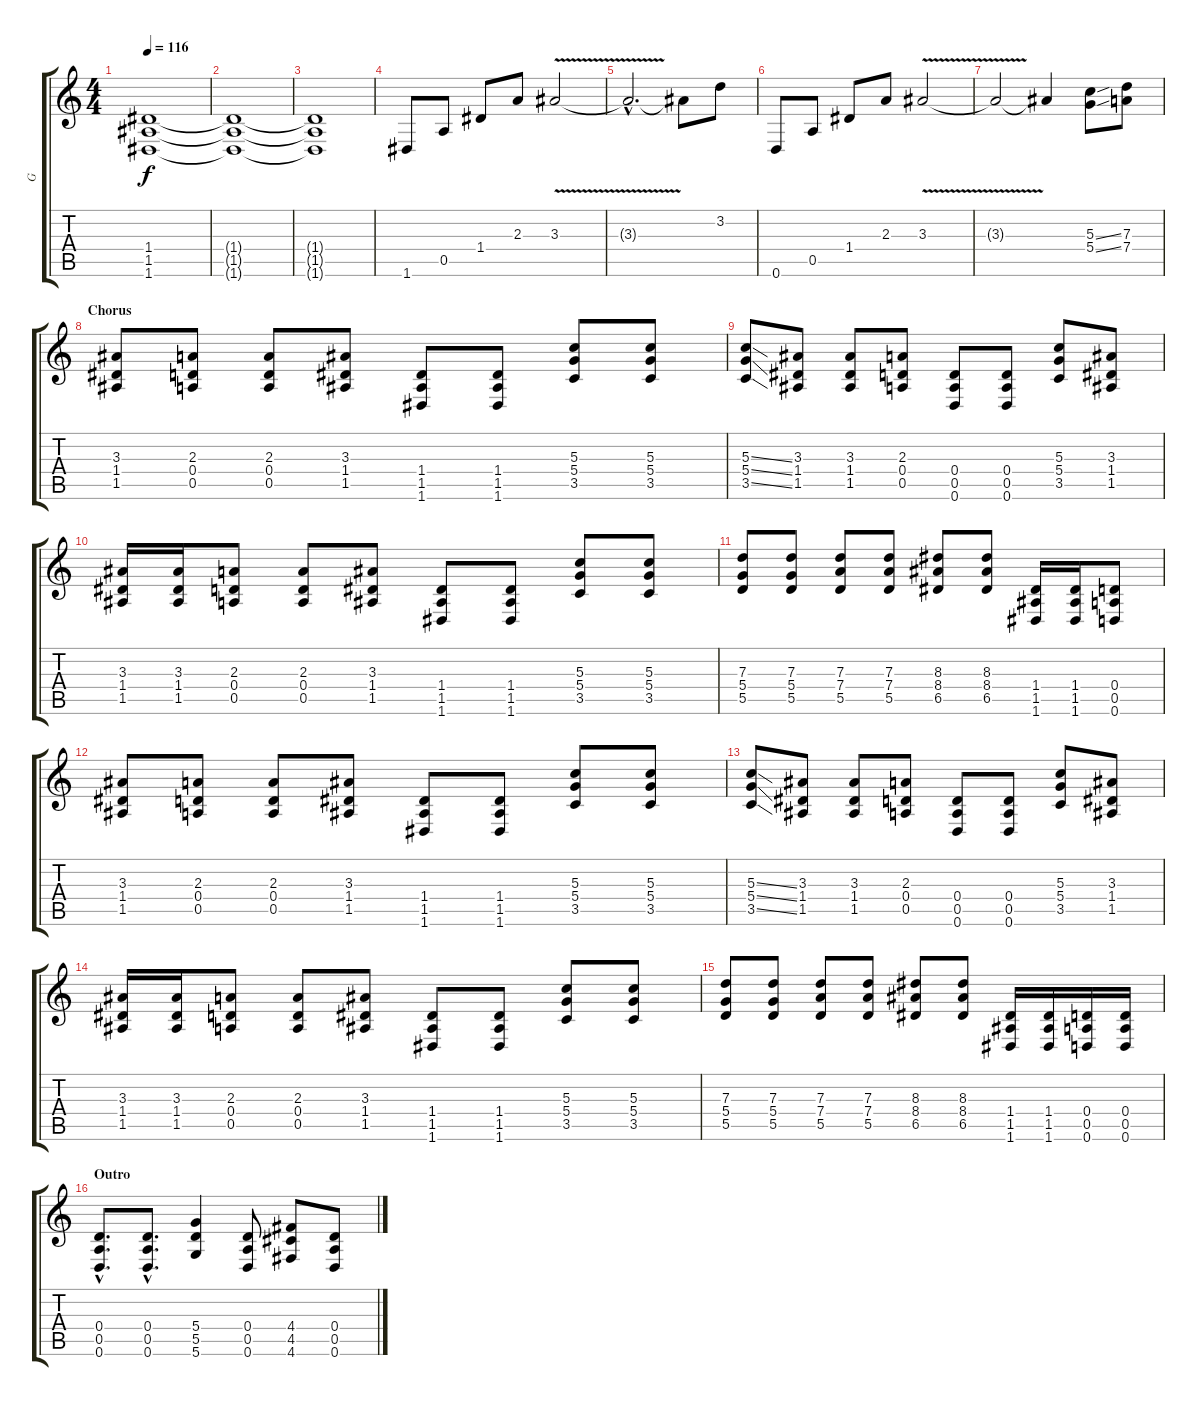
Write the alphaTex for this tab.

\track ("G" "G") {instrument distortionguitar}
\staff {score tabs}
\tuning (E4 B3 G3 D3 A2 D2) {hide}
\ts (4 4)
\tempo 116
\clef g2
\ks c
(1.4{t} 1.5{t} 1.6{t}).1{dy f} |
(1.4{t} 1.5{t} 1.6{t}).1 |
(1.4{t} 1.5{t} 1.6{t}).1 |
1.6.8{volume 15 instrument electricguitarclean} 0.5.8 1.4.8 2.3.8 3.3{v}.2 |
3.3{hac t}.2{d} 3.3{t}.8 3.2.8 |
0.6.8 0.5.8 1.4.8 2.3.8 3.3{v}.2 |
3.3{t}.2 3.3{t}.4 (5.3{ss} 5.4{ss}).8 (7.3 7.4).8 |
\section ("" "Chorus")
(3.3 1.4 1.5).8{instrument distortionguitar} (2.3 0.4 0.5).8 (2.3 0.4 0.5).8 (3.3 1.4 1.5).8 (1.4 1.5 1.6).8 (1.4 1.5 1.6).8 (5.3 5.4 3.5).8 (5.3 5.4 3.5).8 |
(5.3{ss} 5.4{ss} 3.5{ss}).8 (3.3 1.4 1.5).8 (3.3 1.4 1.5).8 (2.3 0.4 0.5).8 (0.4 0.5 0.6).8 (0.4 0.5 0.6).8 (5.3 5.4 3.5).8 (3.3 1.4 1.5).8 |
(3.3 1.4 1.5).16 (3.3 1.4 1.5).16 (2.3 0.4 0.5).8 (2.3 0.4 0.5).8 (3.3 1.4 1.5).8 (1.4 1.5 1.6).8 (1.4 1.5 1.6).8 (5.3 5.4 3.5).8 (5.3 5.4 3.5).8 |
(7.3 5.4 5.5).8 (7.3 5.4 5.5).8 (7.3 7.4 5.5).8 (7.3 7.4 5.5).8 (8.3 8.4 6.5).8 (8.3 8.4 6.5).8 (1.4 1.5 1.6).16 (1.4 1.5 1.6).16 (0.4 0.5 0.6).8 |
(3.3 1.4 1.5).8 (2.3 0.4 0.5).8 (2.3 0.4 0.5).8 (3.3 1.4 1.5).8 (1.4 1.5 1.6).8 (1.4 1.5 1.6).8 (5.3 5.4 3.5).8 (5.3 5.4 3.5).8 |
(5.3{ss} 5.4{ss} 3.5{ss}).8 (3.3 1.4 1.5).8 (3.3 1.4 1.5).8 (2.3 0.4 0.5).8 (0.4 0.5 0.6).8 (0.4 0.5 0.6).8 (5.3 5.4 3.5).8 (3.3 1.4 1.5).8 |
(3.3 1.4 1.5).16 (3.3 1.4 1.5).16 (2.3 0.4 0.5).8 (2.3 0.4 0.5).8 (3.3 1.4 1.5).8 (1.4 1.5 1.6).8 (1.4 1.5 1.6).8 (5.3 5.4 3.5).8 (5.3 5.4 3.5).8 |
(7.3 5.4 5.5).8 (7.3 5.4 5.5).8 (7.3 7.4 5.5).8 (7.3 7.4 5.5).8 (8.3 8.4 6.5).8 (8.3 8.4 6.5).8 (1.4 1.5 1.6).16 (1.4 1.5 1.6).16 (0.4 0.5 0.6).16 (0.4 0.5 0.6).16 |
\section ("" "Outro")
(0.4{hac} 0.5{hac} 0.6{hac}).8{d instrument distortionguitar} (0.4{hac} 0.5{hac} 0.6{hac}).8{d} (5.4 5.5 5.6).4 (0.4 0.5 0.6).8 (4.4 4.5 4.6).8 (0.4 0.5 0.6).8
